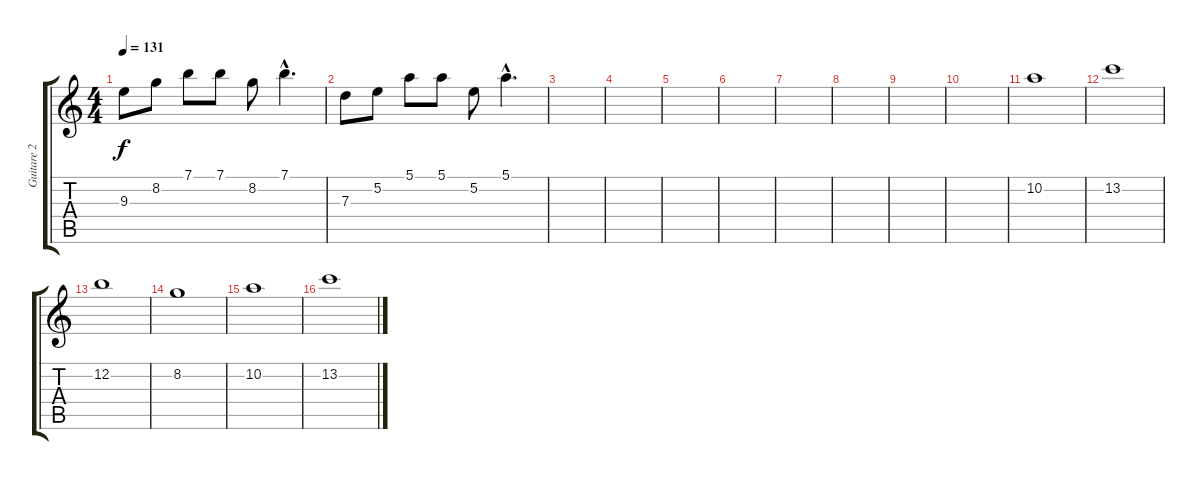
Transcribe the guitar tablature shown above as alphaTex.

\track ("Guitare 2" "Guitare 2") {instrument electricguitarclean}
\staff {score tabs}
\tuning (E4 B3 G3 D3 A2 E2) {hide}
\ts (4 4)
\tempo 131
\clef g2
\ks c
9.3.8{dy f} 8.2.8 7.1.8 7.1.8 8.2.8 7.1{hac}.4{d} |
7.3.8 5.2.8 5.1.8 5.1.8 5.2.8 5.1{hac}.4{d} |
|
|
|
|
|
|
|
|
10.2.1{volume 14 instrument distortionguitar} |
13.2.1 |
12.2.1 |
8.2.1 |
10.2.1 |
13.2.1
